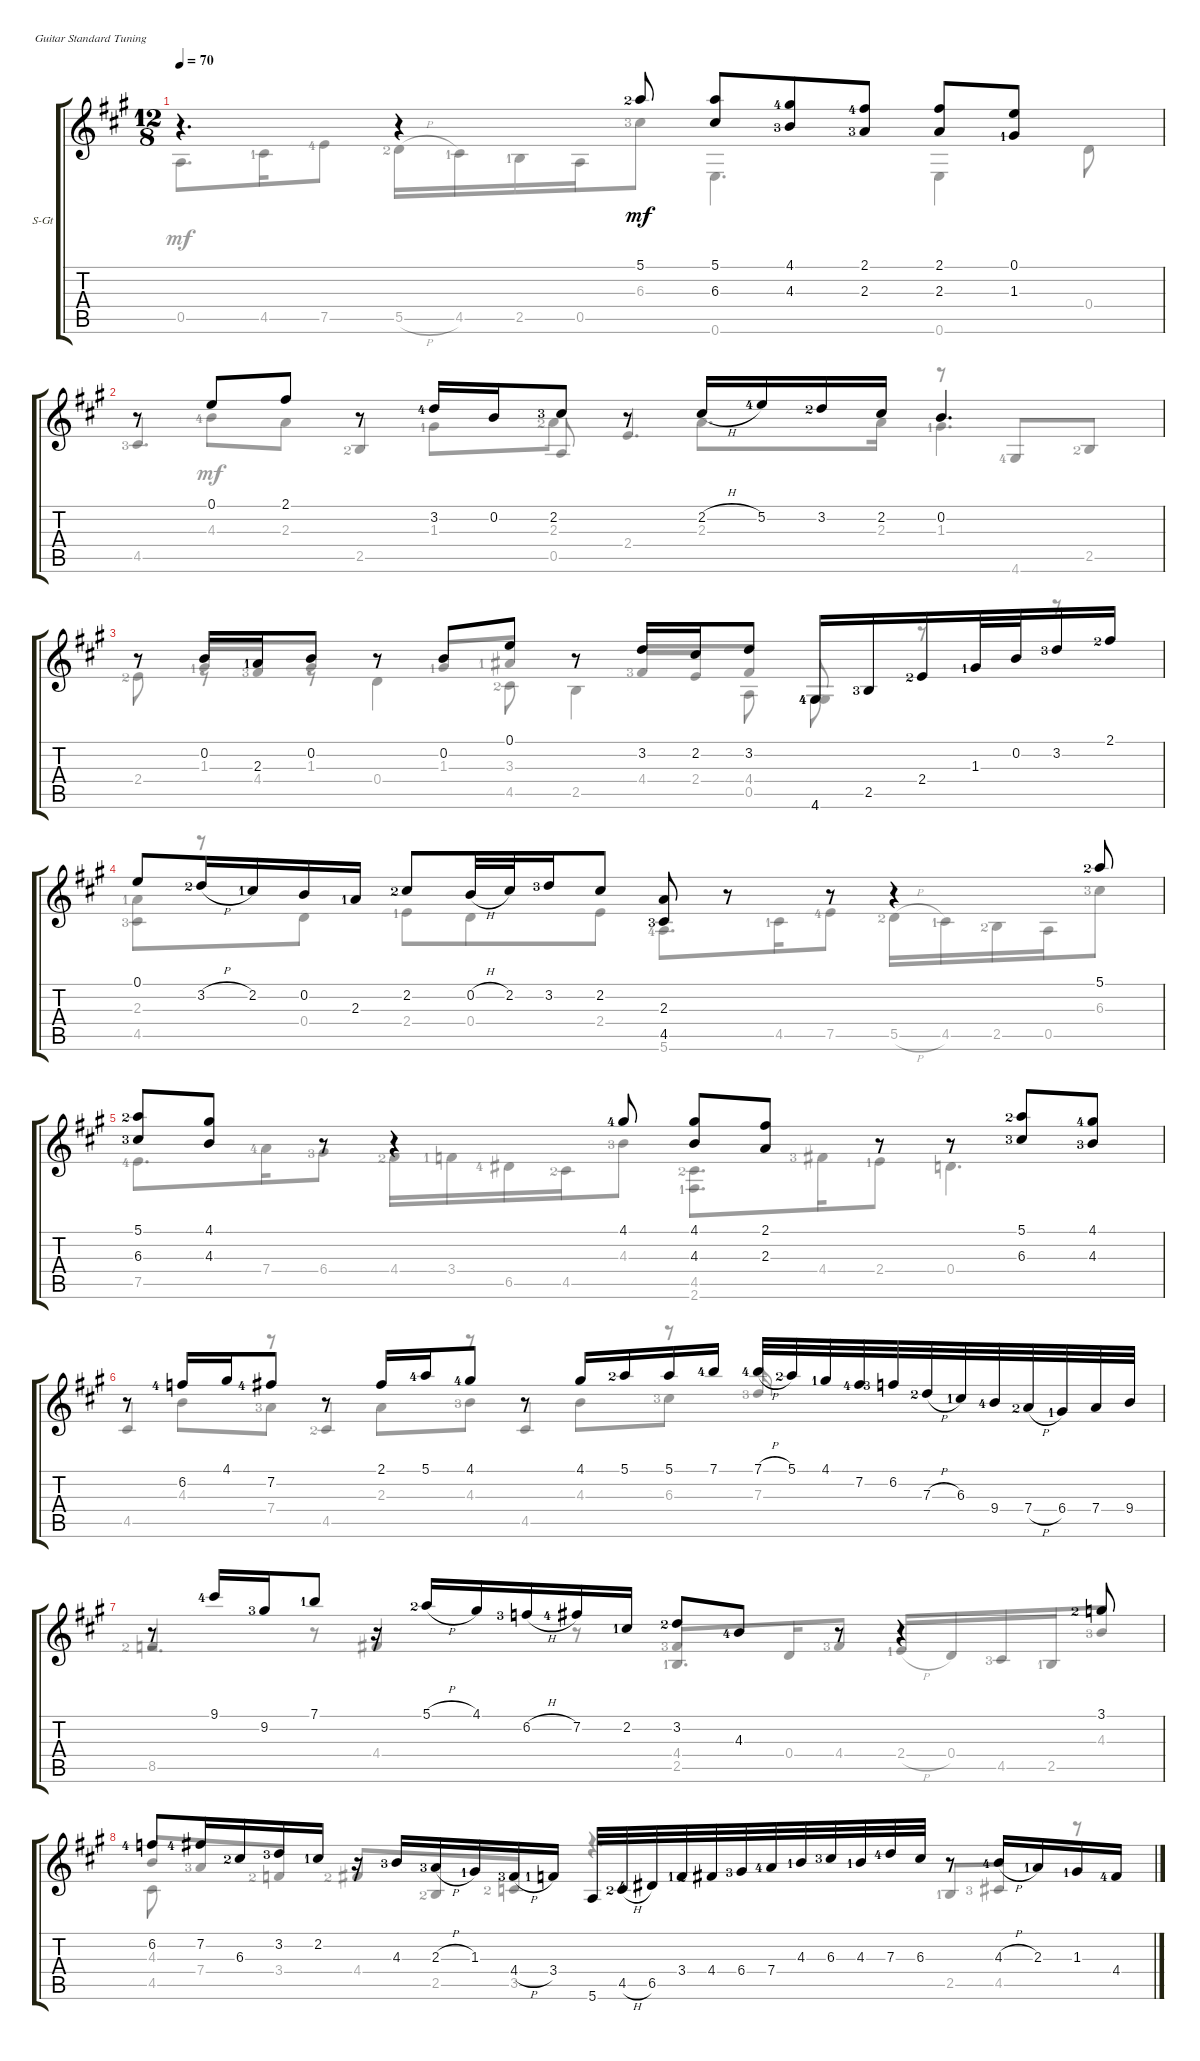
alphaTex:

\defaultSystemsLayout 4
\bracketExtendMode groupsimilarinstruments
\firstSystemTrackNameOrientation horizontal
\otherSystemsTrackNameOrientation horizontal
\track ("Steel Guitar" "S-Gt") {instrument acousticguitarsteel}
\staff {score tabs}
\tuning (E4 B3 G3 D3 A2 E2)
\voice
\ts (12 8)
\tempo 70
\clef g2
\ks a
r.4{d dy mf instrument acousticguitarsteel} r.4 5.1{lf 3}.8 (5.1 6.3).8 (4.3{lf 4} 4.1{lf 5}).8 (2.3{lf 4} 2.1{lf 5}).8 (2.1 2.3).8 (1.3{lf 2} 0.1).8 |
r.8 0.1.8 2.1.8 r.8 3.2{lf 5}.16 0.2.16 2.2{lf 4}.8 r.8 2.2{h}.16 5.2{lf 5}.16 3.2{lf 3}.16 2.2.16 0.2.4{d} |
r.8 0.2.16 2.3{lf 2}.16 0.2.8 r.8 0.2.8 0.1.8 r.8 3.2.16 2.2.16 3.2.8 4.6{lf 5}.16 2.5{lf 4}.16 2.4{lf 3}.16 1.3{lf 2}.32 0.2.32 3.2{lf 4}.16 2.1{lf 3}.16 |
0.1.8 3.2{h lf 3}.16 2.2{lf 2}.16 0.2.16 2.3{lf 2}.16 2.2{lf 3}.8 0.2{h}.32 2.2.32 3.2{lf 4}.16 2.2.8 (2.3 4.5{lf 4}).8 r.8 r.8 r.4 5.1{lf 3}.8 |
(5.1{lf 3} 6.3{lf 4}).8 (4.1 4.3).8 r.8 r.4 4.1{lf 5}.8 (4.1 4.3).8 (2.3 2.1).8 r.8 r.8 (5.1{lf 3} 6.3{lf 4}).8 (4.3{lf 4} 4.1{lf 5}).8 |
r.8 6.2{lf 5}.16 4.1.16 7.2{lf 5}.8 r.8 2.1.16 5.1{lf 5}.16 4.1{lf 5}.8 r.8 4.1.16 5.1{lf 3}.16 5.1.16 7.1{lf 5}.16 7.1{h lf 5}.32 5.1{lf 3}.32 4.1{lf 2}.32 7.2{lf 5}.32 6.2{lf 4}.32 7.3{h lf 3}.32 6.3{lf 2}.32 9.4{lf 5}.32 7.4{h lf 3}.32 6.4{lf 2}.32 7.4.32 9.4.32 |
r.8 9.1{lf 5}.16 9.2{lf 4}.16 7.1{lf 2}.8 r.16 5.1{h lf 3}.16 4.1.16 6.2{h lf 4}.16 7.2{lf 5}.16 2.2{lf 2}.16 3.2{lf 3}.8 4.3{lf 5}.8 r.8 r.4 3.1{lf 3}.8 |
6.2{lf 5}.8 7.2{lf 5}.16 6.3{lf 3}.16 3.2{lf 4}.16 2.2{lf 2}.16 r.16 4.3{lf 4}.16 2.3{h lf 4}.16 1.3{lf 2}.16 4.4{h lf 4}.16 3.4{lf 2}.16 5.6.32 4.5{h lf 3}.32 6.5{lf 5}.32 3.4{lf 2}.32 4.4{lf 3}.32 6.4{lf 4}.32 7.4{lf 5}.32 4.3{lf 2}.32 6.3{lf 4}.32 4.3{lf 2}.32 7.3{lf 5}.32 6.3.32 r.8 4.3{h lf 5}.16 2.3{lf 2}.16 1.3{lf 2}.16 4.4{lf 5}.16
\voice
\clef g2
\ottava regular
\simile none
\ks a
0.5.8{d dy mf} 4.5{lf 2}.16 7.5{lf 5}.8 5.5{h lf 3}.16 4.5{lf 2}.16 2.5{lf 2}.16 0.5.16 6.3{lf 4}.8 0.6.4{d} 0.6.4 0.4.8 |
4.5{lf 4}.4{d beam invert} 2.5{lf 3}.4{beam invert} 0.5.8{beam invert} 2.4.4{d beam invert} r.8 4.6{lf 5}.8{beam invert} 2.5{lf 3}.8 |
r.8{beam invert} 1.3{lf 2}.16{beam invert} 4.4{lf 4}.16 1.3.8 r.8{beam invert} 1.3{lf 2}.8{beam invert} 3.3{lf 2}.8 r.8{beam invert} 4.4{lf 4}.16{beam invert} 2.4.16 4.4.8 4.6{lf 5}.8{beam invert} r.8{beam invert} r.8{beam invert} |
(4.5{lf 4} 2.3{lf 2}).8 r.8 0.4.8 2.4{lf 2}.8 0.4.8 2.4.8 5.6{lf 5}.8{d} 4.5{lf 2}.16 7.5{lf 5}.8 5.5{h lf 3}.16 4.5{lf 2}.16 2.5{lf 3}.16 0.5.16 6.3{lf 4}.8 |
7.5{lf 5}.8{d} 7.4{lf 5}.16 6.4{lf 4}.8 4.4{lf 3}.16 3.4{lf 2}.16 6.5{lf 5}.16 4.5{lf 3}.16 4.3{lf 4}.8 (4.5{lf 3} 2.6{lf 2}).8{d} 4.4{lf 4}.16 2.4{lf 2}.8 0.4.4{d} |
4.5.4{beam invert} r.8{beam invert} 4.5{lf 3}.4{beam invert} r.8{beam invert} 4.5.4{beam invert} r.8{beam invert} 7.3{lf 4}.16{beam invert} |
8.5{lf 3}.4{beam invert} r.8{beam invert} 4.4.4{beam invert} r.8{beam invert} 2.5{lf 2}.8{d beam invert} 0.4.16 4.4{lf 4}.8 2.4{h lf 2}.16{beam invert} 0.4.16 4.5{lf 4}.16 2.5{lf 2}.16 4.3{lf 4}.8 |
4.3.8{beam invert} 7.4{lf 4}.8 3.4{lf 3}.8 4.4{lf 3}.8{beam invert} 2.5{lf 3}.8 3.5{lf 3}.8 r.4{d beam invert} 2.5{lf 2}.8{beam invert} 4.5{lf 4}.8 r.8{beam invert}
\voice
\clef g2
\ottava regular
\simile none
\ks a
|
r.8 4.3{lf 5}.8 2.3.8 r.8 1.3{lf 2}.8 2.3{lf 3}.8 r.8 2.3.8{d} 2.3.16 1.3{lf 2}.4{d} |
2.4{lf 3}.8 r.8 r.8 0.4.4 4.5{lf 3}.8 2.5.4 0.5.8 4.6{lf 5}.8 r.8 r.8 |
|
|
r.8 4.3.8 7.4{lf 4}.8 r.8 2.3.8 4.3{lf 4}.8 r.8 4.3.8 6.3{lf 4}.8 |
r.2{d} 4.4{lf 4}.4{beam invert} |
4.5.8
